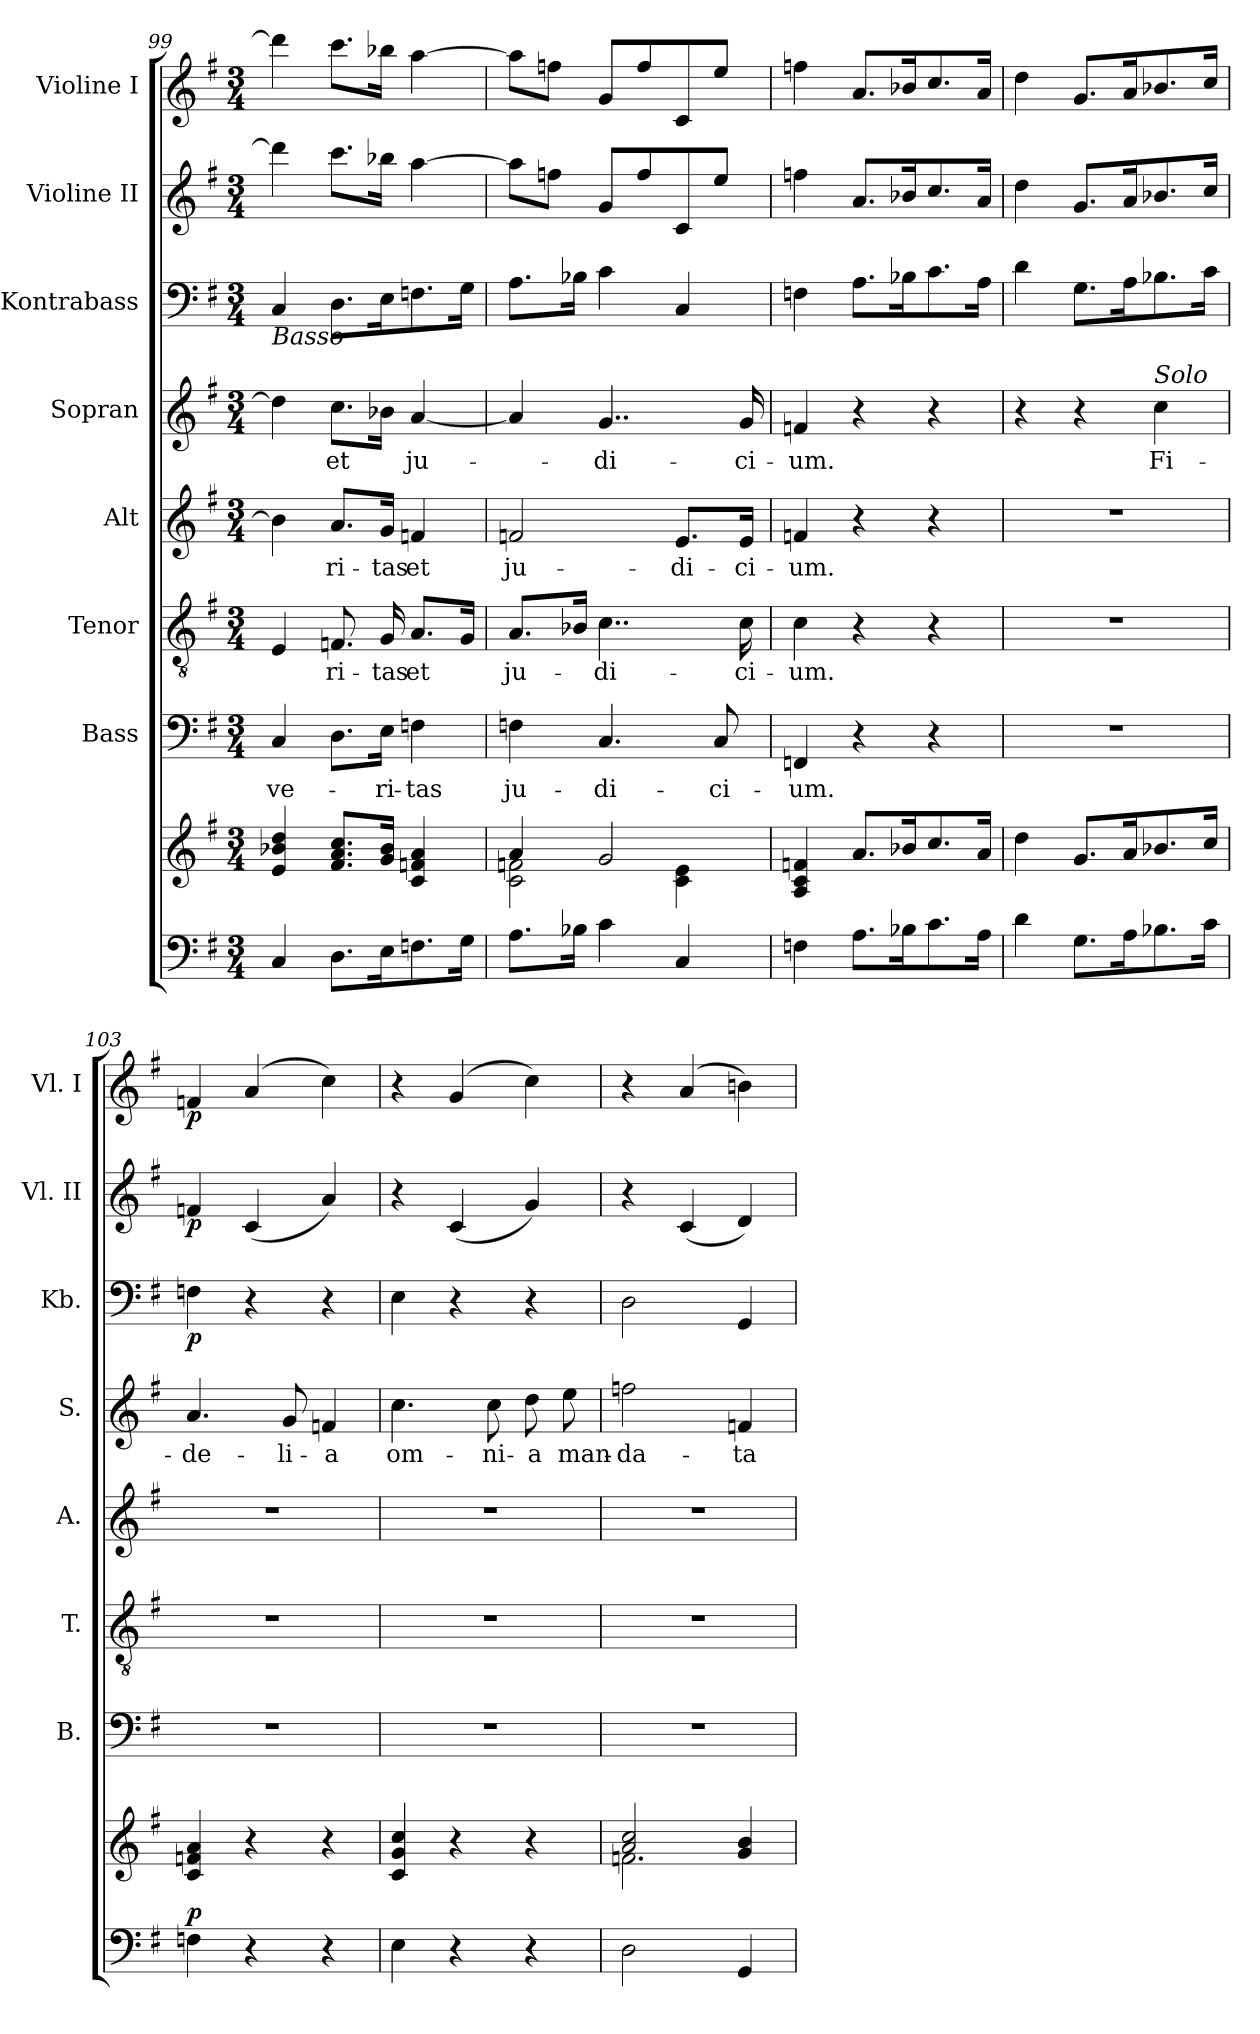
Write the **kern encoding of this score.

**kern	**kern	**dynam	**kern	**text	**kern	**text	**kern	**text	**kern	**text	**kern	**dynam	**kern	**dynam	**kern	**dynam
*part8	*part8	*part8	*part7	*part7	*part6	*part6	*part5	*part5	*part4	*part4	*part3	*part3	*part2	*part2	*part1	*part1
*staff9	*staff8	*staff8/9	*staff7	*staff7	*staff6	*staff6	*staff5	*staff5	*staff4	*staff4	*staff3	*staff3	*staff2	*staff2	*staff1	*staff1
*	*	*	*I"Bass	*	*I"Tenor	*	*I"Alt	*	*I"Sopran	*	*I"Kontrabass	*	*I"Violine II	*	*I"Violine I	*
*	*	*	*I'B.	*	*I'T.	*	*I'A.	*	*I'S.	*	*I'Kb.	*	*I'Vl. II	*	*I'Vl. I	*
*clefF4	*clefG2	*	*clefF4	*	*clefGv2	*	*clefG2	*	*clefG2	*	*clefF4	*	*clefG2	*	*clefG2	*
*	*	*	*	*	*	*	*	*	*	*	*ITrd7c12	*	*	*	*	*
*k[f#]	*k[f#]	*	*k[f#]	*	*k[f#]	*	*k[f#]	*	*k[f#]	*	*k[f#]	*	*k[f#]	*	*k[f#]	*
*G:	*G:	*	*G:	*	*G:	*	*G:	*	*G:	*	*G:	*	*G:	*	*G:	*
*M3/4	*M3/4	*	*M3/4	*	*M3/4	*	*M3/4	*	*M3/4	*	*M3/4	*	*M3/4	*	*M3/4	*
=99	=99	=99	=99	=99	=99	=99	=99	=99	=99	=99	=99	=99	=99	=99	=99	=99
!	!	!	!	!	!	!	!	!	!	!	!LO:TX:b:i:t=Basso	!	!	!	!	!
!	!	!	!	!LO:LY:b	!	!	!	!	!	!	!	!	!	!	!	!
4C/	4e/ 4b-X/ 4dd/	.	4C/	ve-	4E/	.	4b-\]	.	4dd\]	.	4CC/	.	4ddd\]	.	4ddd\]	.
!	!	!	!	!	!	!LO:LY:b	!	!LO:LY:b	!	!LO:LY:b	!	!	!	!	!	!
8.D\L	8.f#/ 8.a/ 8.cc/L	.	8.D\L	.	8.Fn/	-ri-	8.a/L	-ri-	8.cc\L	et	8.DD\L	.	8.ccc\L	.	8.ccc\L	.
!	!	!	!	!LO:LY:b	!	!LO:LY:b	!	!LO:LY:b	!	!	!	!	!	!	!	!
16E\k	16g/ 16b-/Jk	.	16E\Jk	-ri-	16G/	-tas	16g/Jk	-tas	16b-X\Jk	.	16EE\k	.	16bb-X\Jk	.	16bb-X\Jk	.
!	!	!	!	!LO:LY:b	!	!LO:LY:b	!	!LO:LY:b	!	!LO:LY:b	!	!	!	!	!	!
8.Fn\	4c/ 4fn/ 4a/	.	4Fn\	-tas	8.A/L	et	4fn/	et	[4a/	ju-	8.FFn\	.	[4aa\	.	[4aa\	.
16G\Jk	.	.	.	.	16G/Jk	.	.	.	.	.	16GG\Jk	.	.	.	.	.
=100	=100	=100	=100	=100	=100	=100	=100	=100	=100	=100	=100	=100	=100	=100	=100	=100
*	*^	*	*	*	*	*	*	*	*	*	*	*	*	*	*	*
!	!	!	!	!	!LO:LY:b	!	!LO:LY:b	!	!LO:LY:b	!	!	!	!	!	!	!	!
8.A\L	4a/	2c\ 2fn\	.	4Fn\	ju-	8.A/L	ju-	2fn/	ju-	4a/]	.	8.AA\L	.	8aa\L]	.	8aa\L]	.
.	.	.	.	.	.	.	.	.	.	.	.	.	.	8ffn\J	.	8ffn\J	.
16B-X\Jk	.	.	.	.	.	16B-X/Jk	.	.	.	.	.	16BB-X\Jk	.	.	.	.	.
!	!	!	!	!	!LO:LY:b	!	!LO:LY:b	!	!	!	!LO:LY:b	!	!	!	!	!	!
4c\	2g/	.	.	4.C/	-di-	4..c\	-di-	.	.	4..g/	-di-	4C\	.	8g/L	.	8g/L	.
.	.	.	.	.	.	.	.	.	.	.	.	.	.	8ff/	.	8ff/	.
!	!	!	!	!	!	!	!	!	!LO:LY:b	!	!	!	!	!	!	!	!
4C/	.	4c\ 4e\	.	.	.	.	.	8.e/L	-di-	.	.	4CC/	.	8c/	.	8c/	.
!	!	!	!	!	!LO:LY:b	!	!	!	!	!	!	!	!	!	!	!	!
.	.	.	.	8C/	-ci-	.	.	.	.	.	.	.	.	8ee/J	.	8ee/J	.
!	!	!	!	!	!	!	!LO:LY:b	!	!LO:LY:b	!	!LO:LY:b	!	!	!	!	!	!
.	.	.	.	.	.	16c\	-ci-	16e/Jk	-ci-	16g/	-ci-	.	.	.	.	.	.
*	*v	*v	*	*	*	*	*	*	*	*	*	*	*	*	*	*	*
=101	=101	=101	=101	=101	=101	=101	=101	=101	=101	=101	=101	=101	=101	=101	=101	=101
!	!	!	!	!LO:LY:b	!	!LO:LY:b	!	!LO:LY:b	!	!LO:LY:b	!	!	!	!	!	!
4Fn\	4A/ 4c/ 4fn/	.	4FFn/	-um.	4c\	-um.	4fn/	-um.	4fn/	-um.	4FFn\	.	4ffn\	.	4ffn\	.
8.A\L	8.a/L	.	4r	.	4r	.	4r	.	4r	.	8.AA\L	.	8.a/L	.	8.a/L	.
16B-X\k	16b-X/k	.	.	.	.	.	.	.	.	.	16BB-X\k	.	16b-X/k	.	16b-X/k	.
8.c\	8.cc/	.	4r	.	4r	.	4r	.	4r	.	8.C\	.	8.cc/	.	8.cc/	.
16A\Jk	16a/Jk	.	.	.	.	.	.	.	.	.	16AA\Jk	.	16a/Jk	.	16a/Jk	.
=102	=102	=102	=102	=102	=102	=102	=102	=102	=102	=102	=102	=102	=102	=102	=102	=102
4d\	4dd\	.	2.r	.	2.r	.	2.r	.	4r	.	4D\	.	4dd\	.	4dd\	.
8.G\L	8.g/L	.	.	.	.	.	.	.	4r	.	8.GG\L	.	8.g/L	.	8.g/L	.
16A\k	16a/k	.	.	.	.	.	.	.	.	.	16AA\k	.	16a/k	.	16a/k	.
!	!	!	!	!	!	!	!	!	!LO:TX:a:i:t=Solo	!	!	!	!	!	!	!
!	!	!	!	!	!	!	!	!	!	!LO:LY:b	!	!	!	!	!	!
8.B-X\	8.b-X/	.	.	.	.	.	.	.	4cc\	Fi-	8.BB-X\	.	8.b-X/	.	8.b-X/	.
16c\Jk	16cc/Jk	.	.	.	.	.	.	.	.	.	16C\Jk	.	16cc/Jk	.	16cc/Jk	.
!!LO:PB:g=z
=103	=103	=103	=103	=103	=103	=103	=103	=103	=103	=103	=103	=103	=103	=103	=103	=103
!	!	!LO:DY:a=2	!	!	!	!	!	!	!	!LO:LY:b	!	!LO:DY:b	!	!LO:DY:b	!	!LO:DY:b
4Fn\	4c/ 4fn/ 4a/	p	2.r	.	2.r	.	2.r	.	4.a/	-de-	4FFn\	p	4fn/	p	4fn/	p
4r	4r	.	.	.	.	.	.	.	.	.	4r	.	(<4c/	.	(4a/	.
!	!	!	!	!	!	!	!	!	!	!LO:LY:b	!	!	!	!	!	!
.	.	.	.	.	.	.	.	.	8g/	-li-	.	.	.	.	.	.
!	!	!	!	!	!	!	!	!	!	!LO:LY:b	!	!	!	!	!	!
4r	4r	.	.	.	.	.	.	.	4fn/	-a	4r	.	4a/)	.	4cc\)	.
=104	=104	=104	=104	=104	=104	=104	=104	=104	=104	=104	=104	=104	=104	=104	=104	=104
!	!	!	!	!	!	!	!	!	!	!LO:LY:b	!	!	!	!	!	!
4E\	4c/ 4g/ 4cc/	.	2.r	.	2.r	.	2.r	.	4.cc\	om-	4EE\	.	4r	.	4r	.
4r	4r	.	.	.	.	.	.	.	.	.	4r	.	(<4c/	.	(4g/	.
!	!	!	!	!	!	!	!	!	!	!LO:LY:b	!	!	!	!	!	!
.	.	.	.	.	.	.	.	.	8cc\	-ni-	.	.	.	.	.	.
!	!	!	!	!	!	!	!	!	!	!LO:LY:b	!	!	!	!	!	!
4r	4r	.	.	.	.	.	.	.	8dd\	-a	4r	.	4g/)	.	4cc\)	.
!	!	!	!	!	!	!	!	!	!	!LO:LY:b	!	!	!	!	!	!
.	.	.	.	.	.	.	.	.	8ee\	man-	.	.	.	.	.	.
=105	=105	=105	=105	=105	=105	=105	=105	=105	=105	=105	=105	=105	=105	=105	=105	=105
*	*^	*	*	*	*	*	*	*	*	*	*	*	*	*	*	*
!	!	!	!	!	!	!	!	!	!	!	!LO:LY:b	!	!	!	!	!	!
2D\	2a/ 2cc/	2.fn\	.	2.r	.	2.r	.	2.r	.	2ffn\	-da-	2DD\	.	4r	.	4r	.
.	.	.	.	.	.	.	.	.	.	.	.	.	.	(<4c/	.	(4a/	.
!	!	!	!	!	!	!	!	!	!	!	!LO:LY:b	!	!	!	!	!	!
4GG/	4g/ 4b/	.	.	.	.	.	.	.	.	4fn/	-ta	4GGG/	.	4d/)	.	4bn\)	.
*	*v	*v	*	*	*	*	*	*	*	*	*	*	*	*	*	*	*
=	=	=	=	=	=	=	=	=	=	=	=	=	=	=	=	=
*-	*-	*-	*-	*-	*-	*-	*-	*-	*-	*-	*-	*-	*-	*-	*-	*-
